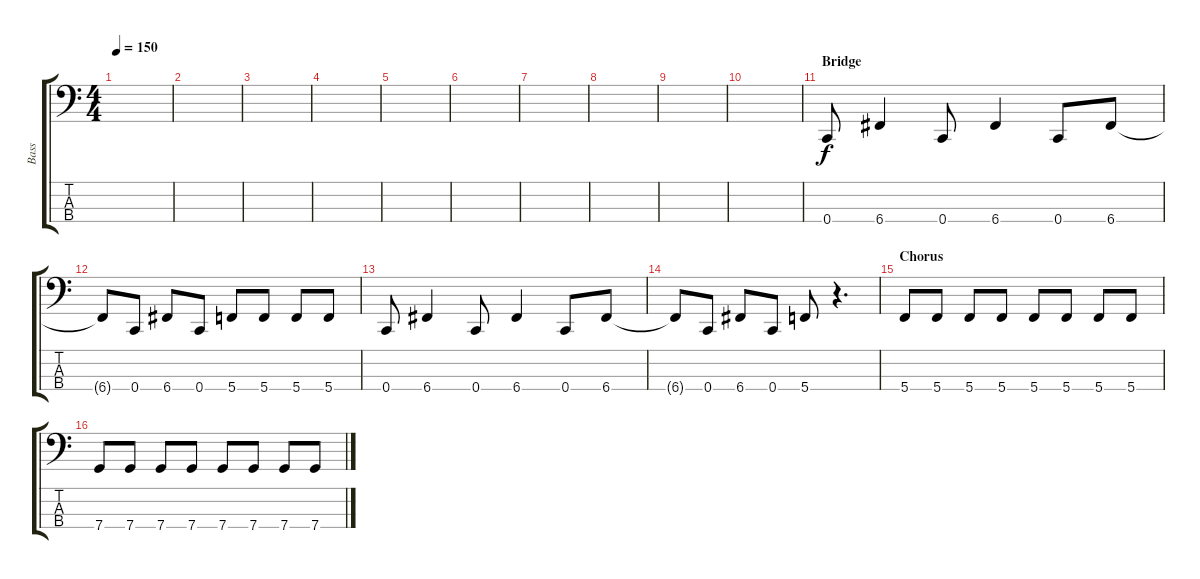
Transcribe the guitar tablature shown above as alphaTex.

\track ("Bass" "Bass") {instrument electricbasspick}
\staff {score tabs}
\tuning (F2 C2 G1 C1) {hide}
\ts (4 4)
\tempo 150
\clef f4
\ks c
|
|
|
|
|
|
|
|
|
|
\section ("" "Bridge")
0.4.8 6.4.4 0.4.8 6.4.4 0.4.8 6.4.8 |
6.4{t}.8 0.4.8 6.4.8 0.4.8 5.4.8 5.4.8 5.4.8 5.4.8 |
0.4.8 6.4.4 0.4.8 6.4.4 0.4.8 6.4.8 |
6.4{t}.8 0.4.8 6.4.8 0.4.8 5.4.8 r.4{d} |
\section ("" "Chorus")
5.4.8 5.4.8 5.4.8 5.4.8 5.4.8 5.4.8 5.4.8 5.4.8 |
7.4.8 7.4.8 7.4.8 7.4.8 7.4.8 7.4.8 7.4.8 7.4.8
